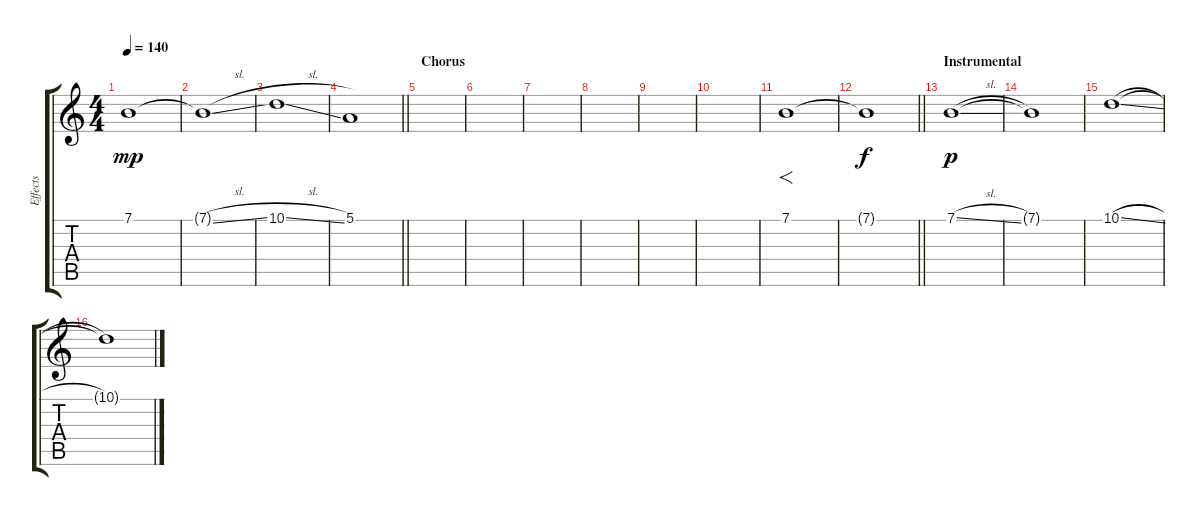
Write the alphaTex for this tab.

\track ("Effects" "Effects") {instrument fx7echoes}
\staff {score tabs}
\tuning (E4 B3 G3 D3 A2 E2) {hide}
\ts (4 4)
\tempo 140
\clef g2
\ks c
7.1.1{dy mp} |
7.1{sl t}.1 |
10.1{sl}.1 |
\barLineRight lightlight
5.1.1 |
\section ("" "Chorus")
|
|
|
|
|
|
7.1.1{f} |
\barLineRight lightlight
7.1{t}.1{dy f} |
\section ("" "Instrumental")
7.1{sl}.1{dy p} |
7.1{t}.1 |
10.1{sl}.1 |
10.1{t}.1
